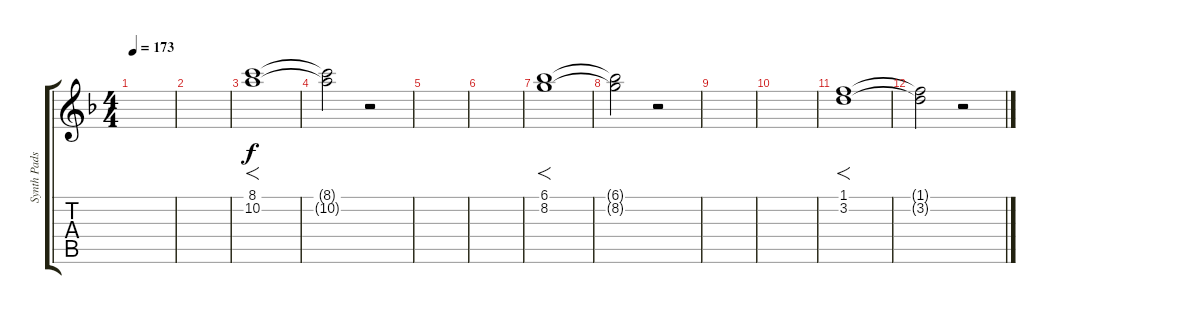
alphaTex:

\track ("Synth Pads" "Synth Pads") {instrument pad7halo}
\staff {score tabs}
\tuning (E5 B4 G4 D4 A3 E3) {hide}
\ts (4 4)
\tempo 173
\clef g2
\ks dminor
|
|
(8.1 10.2).1{f} |
(8.1{t} 10.2{t}).2 r.2 |
|
|
(6.1 8.2).1{f} |
(6.1{t} 8.2{t}).2 r.2 |
|
|
(1.1 3.2).1{f} |
(1.1{t} 3.2{t}).2 r.2
